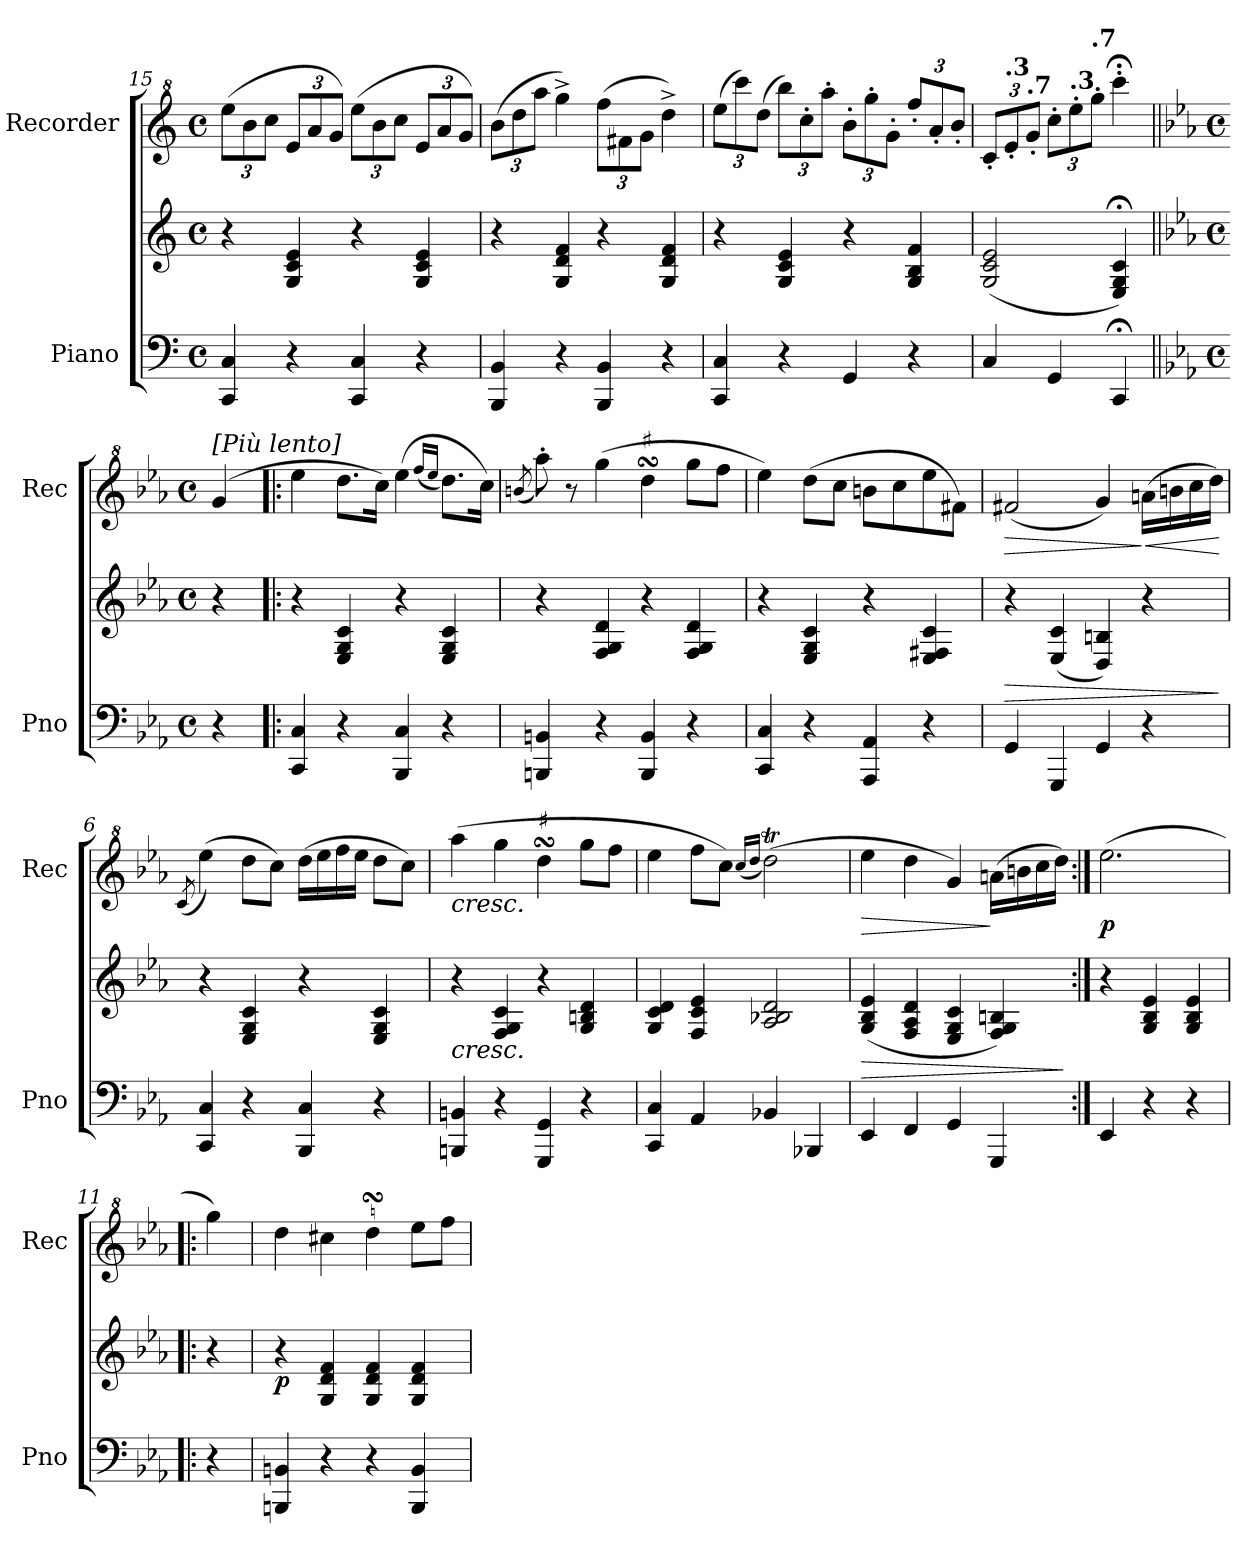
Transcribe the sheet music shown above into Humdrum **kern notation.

**kern	**kern	**dynam	**kern	**dynam
*part2	*part2	*part2	*part1	*part1
*staff3	*staff2	*staff2/3	*staff1	*staff1
*I"Piano	*	*	*I"Recorder	*
*I'Pno	*	*	*I'Rec	*
*clefF4	*clefG2	*	*clefG^2	*
*k[]	*k[]	*	*k[]	*
*M4/4	*M4/4	*	*M4/4	*
*met(c)	*met(c)	*	*met(c)	*
*	*	*	*Xbrackettup	*
=15	=15	=15	=15	=15
4CC/ 4C/	4r	.	(>12eee\L	.
.	.	.	12bb\	.
.	.	.	12ccc\J	.
4r	4G/ 4c/ 4e/	.	12ee/L	.
.	.	.	12aa/	.
.	.	.	12gg/J)	.
4CC/ 4C/	4r	.	(>12eee\L	.
.	.	.	12bb\	.
.	.	.	12ccc\J	.
4r	4G/ 4c/ 4e/	.	12ee/L	.
.	.	.	12aa/	.
.	.	.	12gg/J)	.
=16	=16	=16	=16	=16
4BBB/ 4BB/	4r	.	(>12bb\L	.
.	.	.	12ddd\	.
.	.	.	12aaa\J	.
4r	4G/ 4d/ 4f/	.	4ggg^\)	.
4BBB/ 4BB/	4r	.	(>12fff\L	.
.	.	.	12ff#X\	.
.	.	.	12gg\J	.
4r	4G/ 4d/ 4f/	.	4ddd^\)	.
!!LO:PB:g=z
=17	=17	=17	=17	=17
4CC/ 4C/	4r	.	(>12eee\L	.
.	.	.	12cccc\)	.
.	.	.	(>12ddd\J	.
4r	4G/ 4c/ 4e/	.	12bbb\L)	.
.	.	.	12ccc'\	.
.	.	.	12aaa'\J	.
4GG/	4r	.	12bb'\L	.
.	.	.	12ggg'\	.
.	.	.	12gg'\J	.
4r	4G/ 4B/ 4f/	.	12fff'/L	.
.	.	.	12aa'/	.
.	.	.	12bb'/J	.
=18	=18	=18	=18	=18
*	*	*	*MM120	*
4C/	(>2G/ 2c/ 2e/	.	12cc'/L	.
*	*	*	*MM113	*
!	!	!	!LO:TX:a:B:t=.3	!
.	.	.	12ee'/	.
*	*	*	*MM106	*
!	!	!	!LO:TX:a:B:t=.7	!
.	.	.	12gg'/J	.
*	*	*	*MM100	*
4GG/	.	.	12ccc'\L	.
*	*	*	*MM93	*
!	!	!	!LO:TX:a:B:t=.3	!
.	.	.	12eee'\	.
*	*	*	*MM86	*
!	!	!	!LO:TX:a:B:t=.7	!
.	.	.	12ggg'\J	.
*	*	*	*MM80	*
4CC;/	4E/;< 4G/;< 4c/;<)	.	4cccc;<'\	.
!!LO:LB:g=z
=1||	=1||	=1||	=1||	=1||
!!LO:REH:place=s1:a:B:fs=14:t=Var. 2
*k[b-e-a-]	*k[b-e-a-]	*	*k[b-e-a-]	*
*M4/4	*M4/4	*	*M4/4	*
*met(c)	*met(c)	*	*met(c)	*
*	*	*	*MM70	*
!	!	!	!LO:TX:a:B:t=[Più lento]	!
4r	4r	.	(>4gg/	.
=2!|:	=2!|:	=2!|:	=2!|:	=2!|:
4CC/ 4C/	4r	.	4eee-\	.
4r	4E-/ 4G/ 4c/	.	8.ddd\L	.
.	.	.	16ccc\Jk)	.
4BBB-/ 4C/	4r	.	(>4eee-\	.
.	.	.	(<16qfff/LL	.
.	.	.	16qeee-/JJ	.
4r	4E-/ 4G/ 4c/	.	8.ddd\L)	.
.	.	.	16ccc\Jk)	.
=3	=3	=3	=3	=3
.	.	.	(<8qbbn/	.
4BBBn/ 4BBn/	4r	.	8aaa-'\)	.
.	.	.	8r	.
4r	4F/ 4G/ 4d/	.	(>4ggg\	.
!	!	!	!LO:TX:t=♯	!
4BBB/ 4BB/	4r	.	4dddsSsS\	.
4r	4F/ 4G/ 4d/	.	8ggg\L	.
.	.	.	8fff\J	.
=4	=4	=4	=4	=4
4CC/ 4C/	4r	.	4eee-\)	.
4r	4E-/ 4G/ 4c/	.	(>8ddd\L	.
.	.	.	8ccc\J	.
4AAA-/ 4AA-/	4r	.	8bbn\L	.
.	.	.	8ccc\	.
4r	4E-/ 4F#X/ 4c/	.	8eee-\	.
.	.	.	8ff#X\J)	.
=5	=5	=5	=5	=5
!	!	!LO:HP:b	!	!LO:HP:b
4GG/	4r	>	(<2ff#X/	>
4GGG/	(<4E-/ 4c/	.	.	.
4GG/	4D/ 4Bn/)	.	4gg/)	.
!	!	!	!	!LO:HP:n=1:b
4r	4r	.	(>16aan\LL	] <
.	.	.	16bbn\	.
.	.	.	16ccc\	.
.	.	.	16ddd\JJ)	.
.	.	]	.	[
!!LO:LB:g=z
=6	=6	=6	=6	=6
.	.	.	(>8qcc/	.
4CC/ 4C/	4r	.	(>4eee-\)	.
4r	4E-/ 4G/ 4c/	.	8ddd\L	.
.	.	.	8ccc\J)	.
4BBB-/ 4C/	4r	.	(>16ddd\LL	.
.	.	.	16eee-\	.
.	.	.	16fff\	.
.	.	.	16eee-\JJ	.
4r	4E-/ 4G/ 4c/	.	8ddd\L	.
.	.	.	8ccc\J)	.
=7	=7	=7	=7	=7
!	!	!	!LO:TX:b:i:t=cresc.	!
!	!LO:TX:b:i:t=cresc.	!	!	!
4BBBn/ 4BBn/	4r	.	(>4aaa-\	.
4r	4F/ 4G/ 4c/	.	4ggg\	.
!	!	!	!LO:TX:t=♯	!
4GGG/ 4GG/	4r	.	4dddsSsS\	.
4r	4G/ 4Bn/ 4d/	.	8ggg\L	.
.	.	.	8fff\J	.
=8	=8	=8	=8	=8
4CC/ 4C/	4G/ 4c/ 4d/	.	4eee-\	.
4AA-/	4F/ 4c/ 4e-/	.	8fff\L	.
.	.	.	8ccc\J)	.
.	.	.	(<16qccc/LL	.
.	.	.	16qddd/JJ	.
4BB-X/	2A-/ 2B-X/ 2d/	.	(>2dddt\)	.
4BBB-X/	.	.	.	.
=9	=9	=9	=9	=9
!	!	!LO:HP:b	!	!LO:HP:b
4EE-/	(>4G/ 4B-/ 4e-/	>	4eee-\	>
4FF/	4F/ 4A-/ 4d/	.	4ddd\	.
4GG/	4E-/ 4G/ 4c/	.	4gg/)	.
4GGG/	4F/ 4G/ 4Bn/)	.	(>16aan\LL	]
.	.	.	16bbn\	.
.	.	.	16ccc\	.
.	.	.	16ddd\JJ)	.
.	.	]	.	.
=10:|!	=10:|!	=10:|!	=10:|!	=10:|!
!	!	!	!	!LO:DY:b
4EE-/	4r	.	(>2.eee-\	p
4r	4G/ 4B-/ 4e-/	.	.	.
4r	4G/ 4B-/ 4e-/	.	.	.
=11!|:	=11!|:	=11!|:	=11!|:	=11!|:
*	*	*	*MM70	*
4r	4r	.	4ggg\)	.
!!LO:PB:g=z
=12	=12	=12	=12	=12
!	!	!LO:DY:b	!	!
4BBBn/ 4BBn/	4r	p	4ddd\	.
4r	4G/ 4d/ 4f/	.	4ccc#X\	.
4r	4G/ 4d/ 4f/	.	4dddsSsS\	.
4BBB/ 4BB/	4G/ 4d/ 4f/	.	8eee-\L	.
.	.	.	8fff\J	.
=	=	=	=	=
*-	*-	*-	*-	*-
